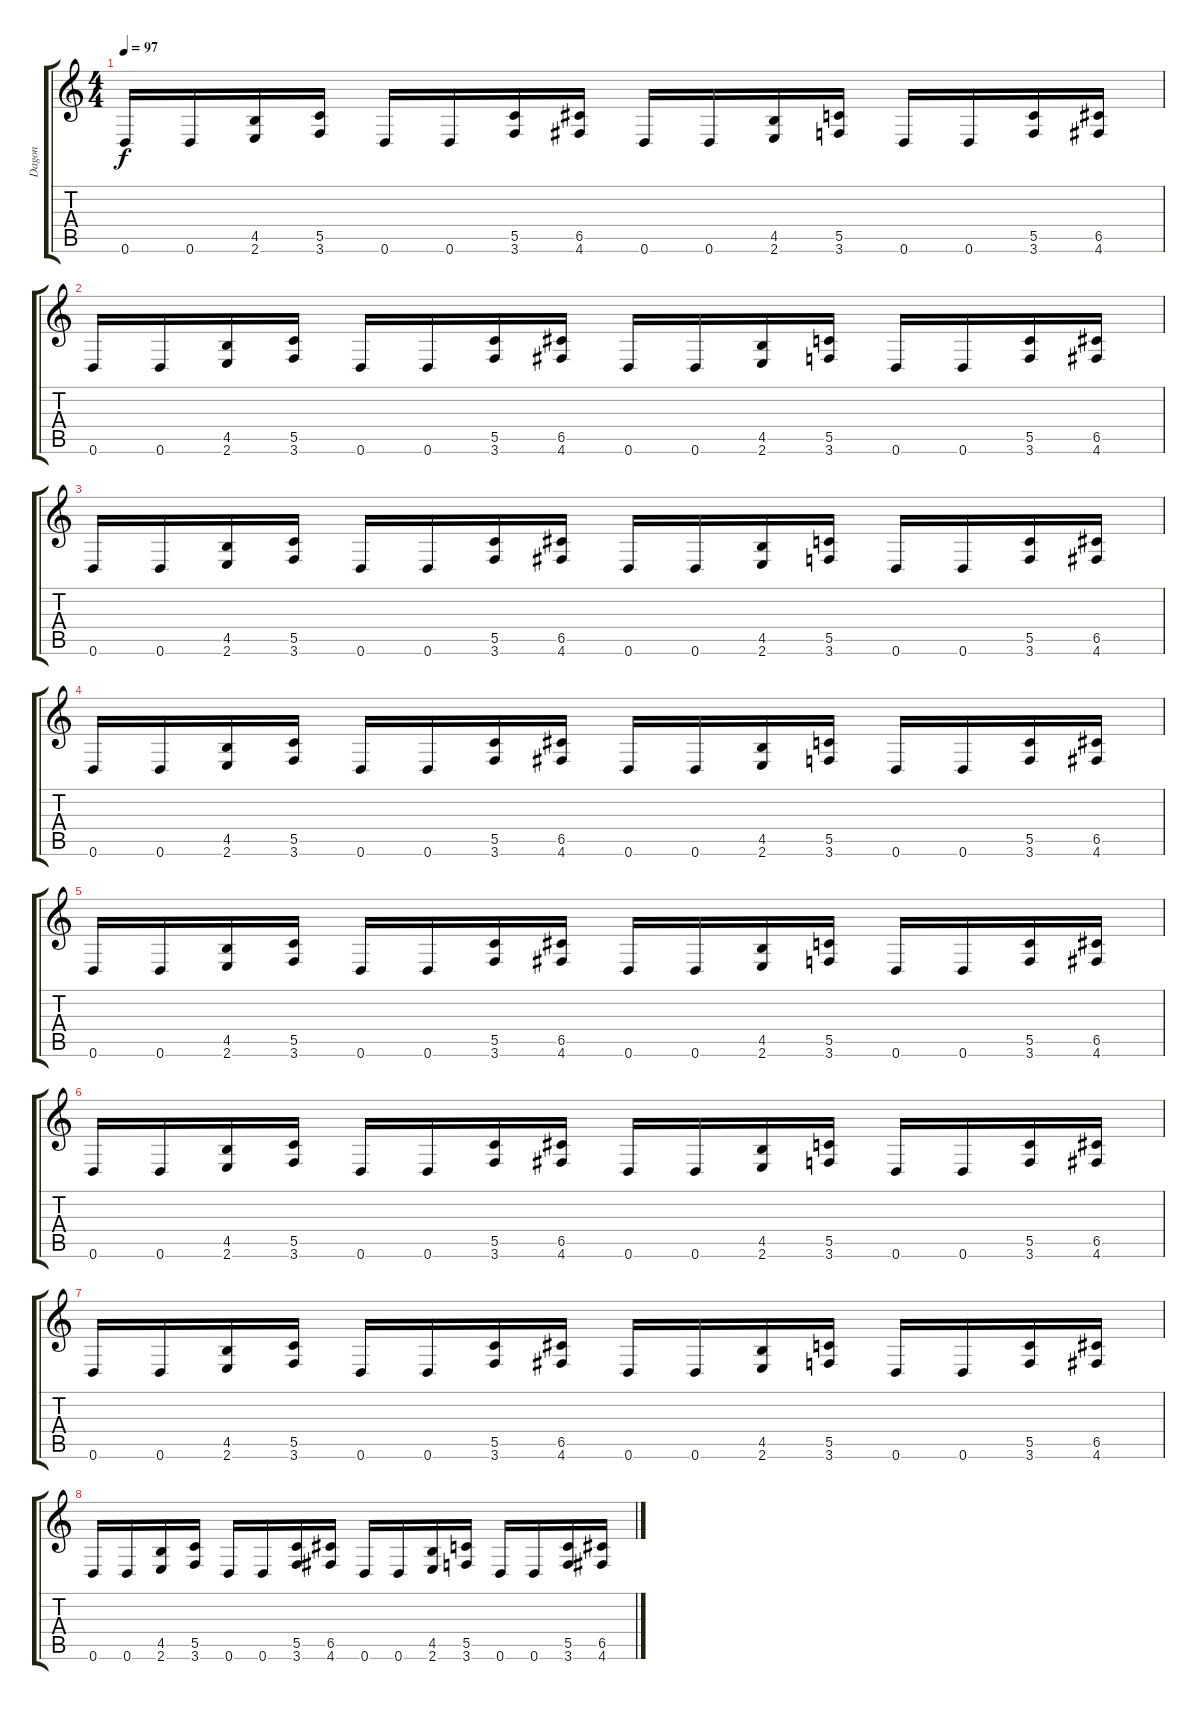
\track ("Dagon" "Dagon") {instrument distortionguitar}
\staff {score tabs}
\tuning (D4 A3 F3 C3 G2 D2) {hide}
\ts (4 4)
\tempo 97
\clef g2
\ks c
0.6.16{dy f} 0.6.16 (4.5 2.6).16 (5.5 3.6).16 0.6.16 0.6.16 (5.5 3.6).16 (6.5 4.6).16 0.6.16 0.6.16 (4.5 2.6).16 (5.5 3.6).16 0.6.16 0.6.16 (5.5 3.6).16 (6.5 4.6).16 |
0.6.16 0.6.16 (4.5 2.6).16 (5.5 3.6).16 0.6.16 0.6.16 (5.5 3.6).16 (6.5 4.6).16 0.6.16 0.6.16 (4.5 2.6).16 (5.5 3.6).16 0.6.16 0.6.16 (5.5 3.6).16 (6.5 4.6).16 |
0.6.16 0.6.16 (4.5 2.6).16 (5.5 3.6).16 0.6.16 0.6.16 (5.5 3.6).16 (6.5 4.6).16 0.6.16 0.6.16 (4.5 2.6).16 (5.5 3.6).16 0.6.16 0.6.16 (5.5 3.6).16 (6.5 4.6).16 |
0.6.16 0.6.16 (4.5 2.6).16 (5.5 3.6).16 0.6.16 0.6.16 (5.5 3.6).16 (6.5 4.6).16 0.6.16 0.6.16 (4.5 2.6).16 (5.5 3.6).16 0.6.16 0.6.16 (5.5 3.6).16 (6.5 4.6).16 |
0.6.16 0.6.16 (4.5 2.6).16 (5.5 3.6).16 0.6.16 0.6.16 (5.5 3.6).16 (6.5 4.6).16 0.6.16 0.6.16 (4.5 2.6).16 (5.5 3.6).16 0.6.16 0.6.16 (5.5 3.6).16 (6.5 4.6).16 |
0.6.16 0.6.16 (4.5 2.6).16 (5.5 3.6).16 0.6.16 0.6.16 (5.5 3.6).16 (6.5 4.6).16 0.6.16 0.6.16 (4.5 2.6).16 (5.5 3.6).16 0.6.16 0.6.16 (5.5 3.6).16 (6.5 4.6).16 |
0.6.16 0.6.16 (4.5 2.6).16 (5.5 3.6).16 0.6.16 0.6.16 (5.5 3.6).16 (6.5 4.6).16 0.6.16 0.6.16 (4.5 2.6).16 (5.5 3.6).16 0.6.16 0.6.16 (5.5 3.6).16 (6.5 4.6).16 |
0.6.16 0.6.16 (4.5 2.6).16 (5.5 3.6).16 0.6.16 0.6.16 (5.5 3.6).16 (6.5 4.6).16 0.6.16 0.6.16 (4.5 2.6).16 (5.5 3.6).16 0.6.16 0.6.16 (5.5 3.6).16 (6.5 4.6).16
